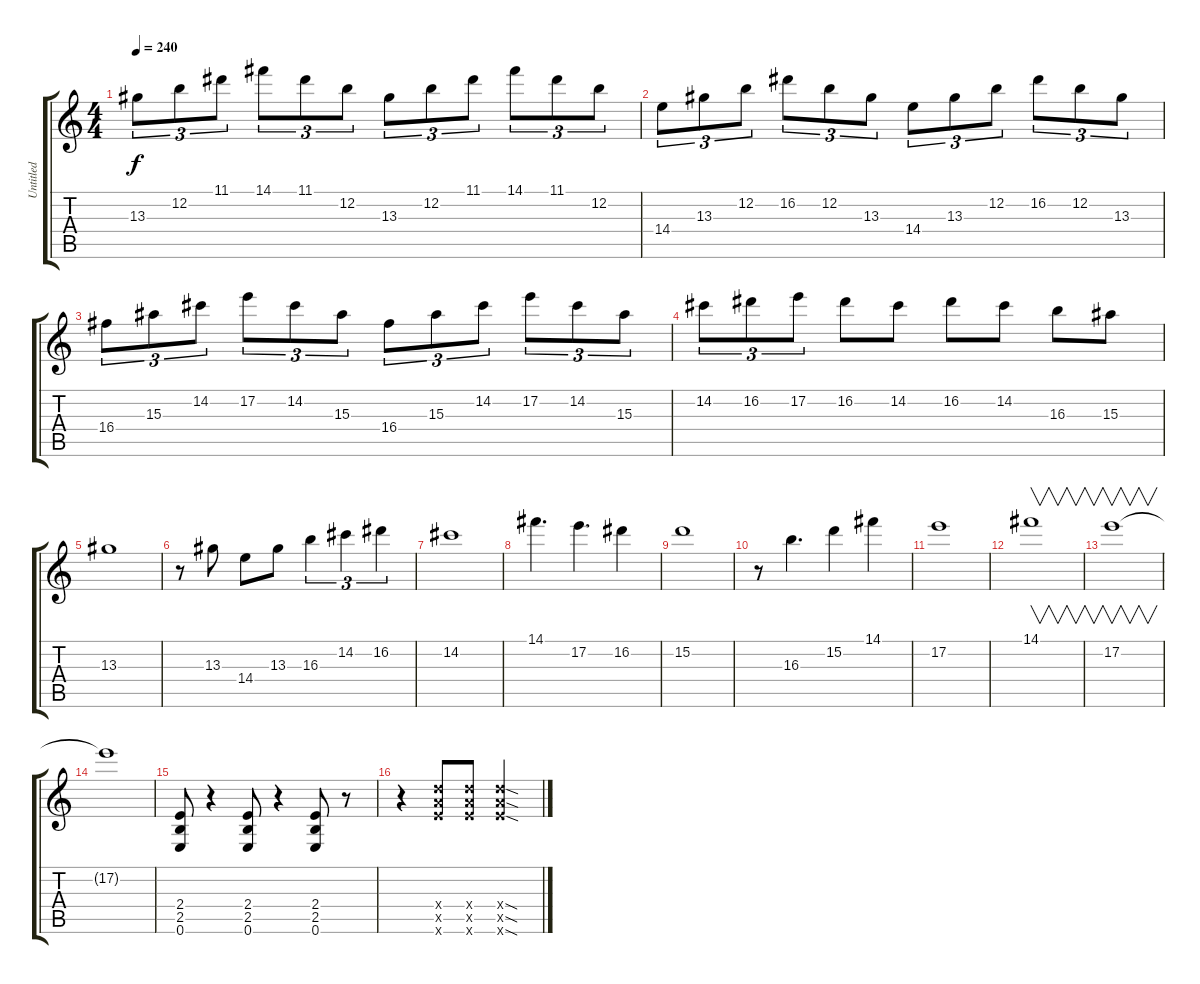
\track ("Untitled" "Untitled") {instrument distortionguitar}
\staff {score tabs}
\tuning (E4 B3 G3 D3 A2 E2) {hide}
\ts (4 4)
\tempo 240
\clef g2
\ks c
13.3.8{tu (3 2) dy f} 12.2.8{tu (3 2)} 11.1.8{tu (3 2)} 14.1.8{tu (3 2)} 11.1.8{tu (3 2)} 12.2.8{tu (3 2)} 13.3.8{tu (3 2)} 12.2.8{tu (3 2)} 11.1.8{tu (3 2)} 14.1.8{tu (3 2)} 11.1.8{tu (3 2)} 12.2.8{tu (3 2)} |
14.4.8{tu (3 2)} 13.3.8{tu (3 2)} 12.2.8{tu (3 2)} 16.2.8{tu (3 2)} 12.2.8{tu (3 2)} 13.3.8{tu (3 2)} 14.4.8{tu (3 2)} 13.3.8{tu (3 2)} 12.2.8{tu (3 2)} 16.2.8{tu (3 2)} 12.2.8{tu (3 2)} 13.3.8{tu (3 2)} |
16.4.8{tu (3 2)} 15.3.8{tu (3 2)} 14.2.8{tu (3 2)} 17.2.8{tu (3 2)} 14.2.8{tu (3 2)} 15.3.8{tu (3 2)} 16.4.8{tu (3 2)} 15.3.8{tu (3 2)} 14.2.8{tu (3 2)} 17.2.8{tu (3 2)} 14.2.8{tu (3 2)} 15.3.8{tu (3 2)} |
14.2.8{tu (3 2)} 16.2.8{tu (3 2)} 17.2.8{tu (3 2)} 16.2.8 14.2.8 16.2.8 14.2.8 16.3.8 15.3.8 |
13.3.1 |
r.8 13.3.8 14.4.8 13.3.8 16.3.4{tu (3 2)} 14.2.4{tu (3 2)} 16.2.4{tu (3 2)} |
14.2.1 |
14.1.4{d} 17.2.4{d} 16.2.4 |
15.2.1 |
r.8 16.3.4{d} 15.2.4 14.1.4 |
17.2.1 |
14.1.1{v} |
17.2.1{v} |
17.2{t}.1 |
(2.4 2.5 0.6).8 r.4 (2.4 2.5 0.6).8 r.4 (2.4 2.5 0.6).8 r.8 |
r.4 (12.4{x} 12.5{x} 12.6{x}).8 (12.4{x} 12.5{x} 12.6{x}).8 (12.4{sod x} 12.5{sod x} 12.6{sod x}).2
